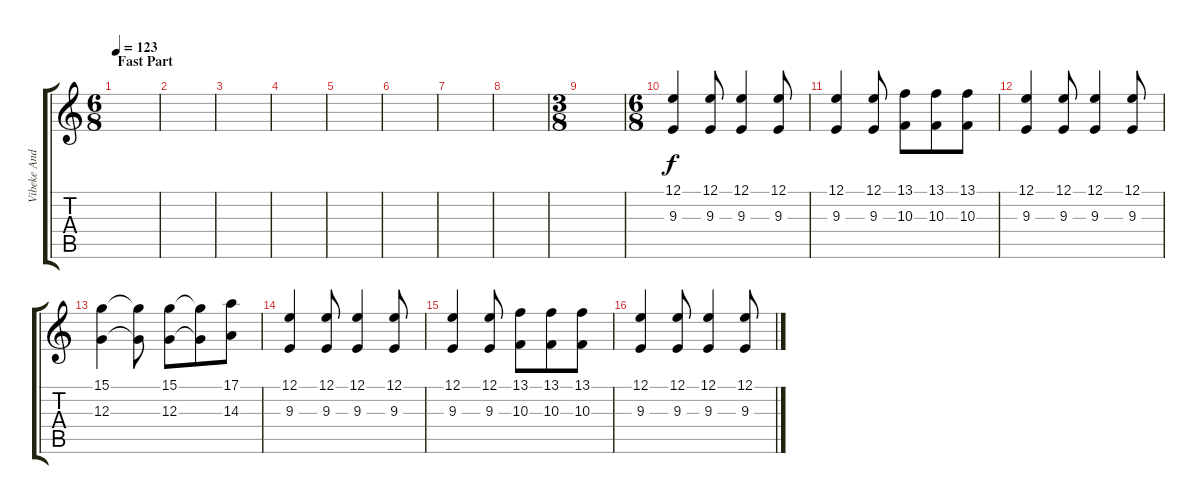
\track ("Vibeke And Choir" "Vibeke And") {instrument choiraahs}
\staff {score tabs}
\tuning (E4 B3 G3 D3 A2 E2) {hide}
\ts (6 8)
\section ("" "Fast Part")
\tempo 123
\clef g2
\ks c
|
|
|
|
|
|
|
|
\ts (3 8)
|
\ts (6 8)
(12.1 9.3).4 (12.1 9.3).8 (12.1 9.3).4 (12.1 9.3).8 |
(12.1 9.3).4 (12.1 9.3).8 (13.1 10.3).8 (13.1 10.3).8 (13.1 10.3).8 |
(12.1 9.3).4 (12.1 9.3).8 (12.1 9.3).4 (12.1 9.3).8 |
(15.1 12.3).4 (15.1{t} 12.3{t}).8 (15.1 12.3).8 (15.1{t} 12.3{t}).8 (17.1 14.3).8 |
(12.1 9.3).4 (12.1 9.3).8 (12.1 9.3).4 (12.1 9.3).8 |
(12.1 9.3).4 (12.1 9.3).8 (13.1 10.3).8 (13.1 10.3).8 (13.1 10.3).8 |
(12.1 9.3).4 (12.1 9.3).8 (12.1 9.3).4 (12.1 9.3).8
